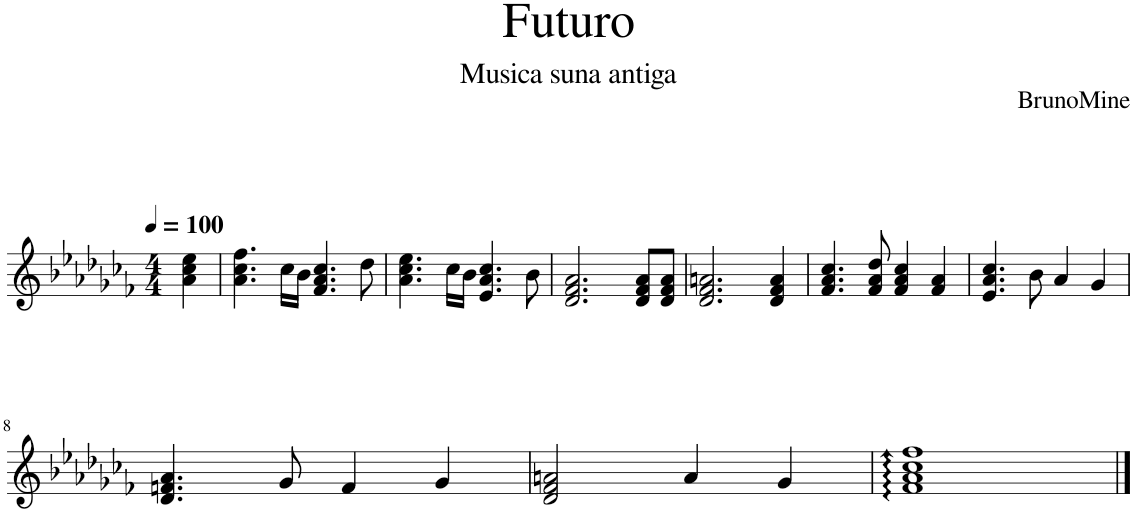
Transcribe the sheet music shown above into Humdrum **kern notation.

**kern
*part1
*staff1
*I"Xilofone
*I'Xil.
*clefG2
*Trd-7c-12
*k[b-e-a-d-g-c-f-]
*M4/4
*MM100
=1
4a-\ 4cc-\ 4ee-\
=2
4.a-\ 4.cc-\ 4.ff-\
16cc-\LL
16b-\JJ
4.f-/ 4.a-/ 4.cc-/
8dd-\
=3
4.a-\ 4.cc-\ 4.ee-\
16cc-\LL
16b-\JJ
4.e-/ 4.a-/ 4.cc-/
8b-\
=4
2.d-/ 2.f-/ 2.a-/
8d-/ 8f-/ 8a-/L
8d-/ 8f-/ 8a-/J
=5
2.d-/ 2.f-/ 2.an/
4d-/ 4f-/ 4a/
=6
4.f-/ 4.a-/ 4.cc-/
8f-/ 8a-/ 8dd-/
4f-/ 4a-/ 4cc-/
4f-/ 4a-/
=7
4.e-/ 4.a-/ 4.cc-/
8b-\
4a-/
4g-/
!!LO:LB:g=z
=8
4.d-/ 4.fn/ 4.a-/
8g-/
4f/
4g-/
=9
2d-/ 2f-/ 2an/
4a/
4g-/
=10
1f-: 1a-: 1cc-: 1ff-:
==
*-
